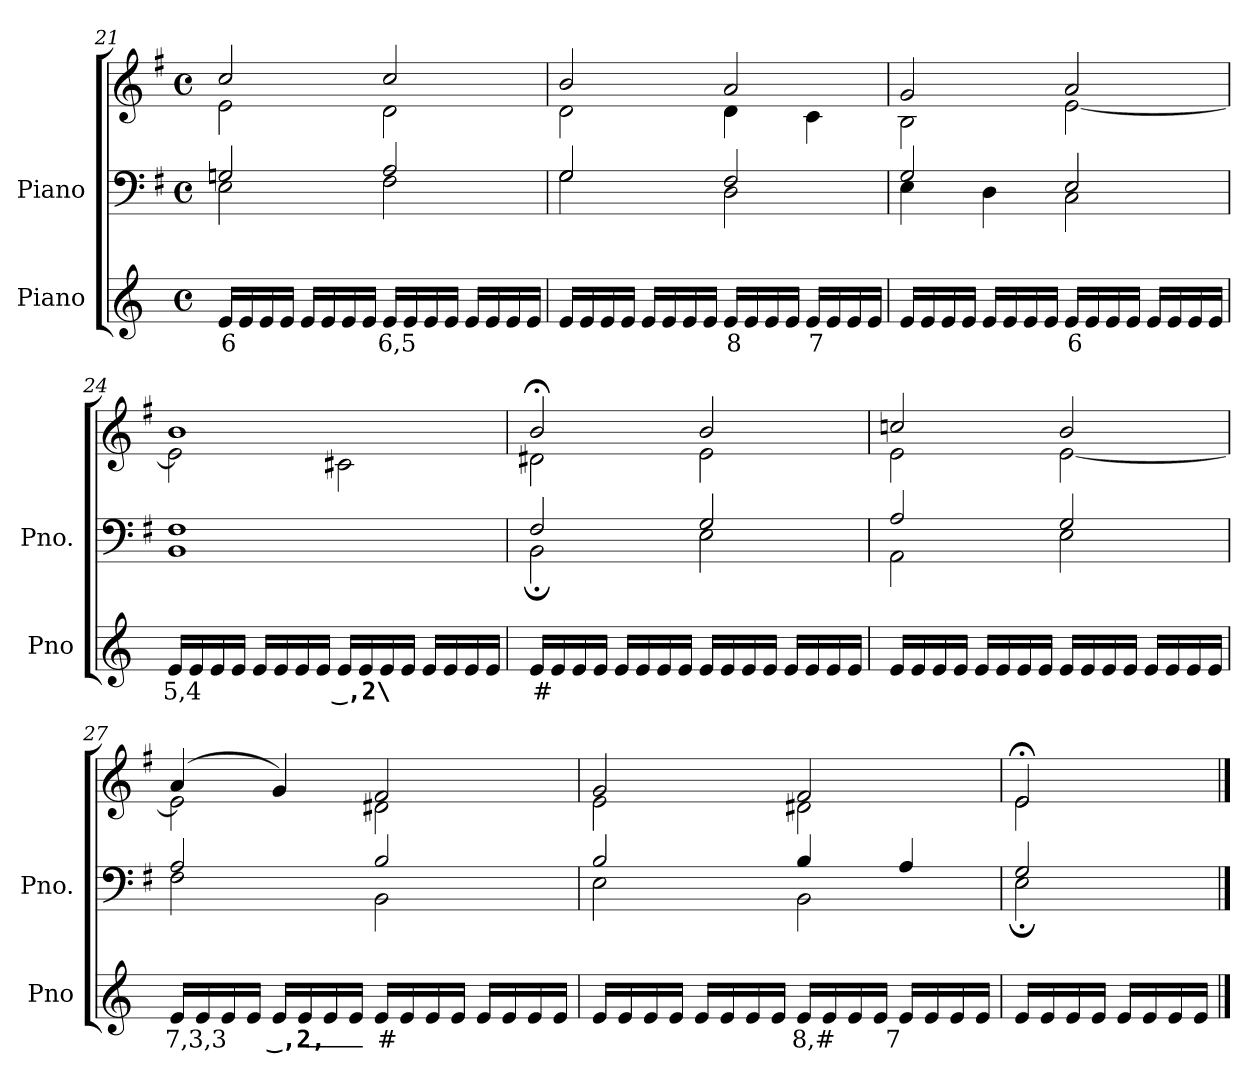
**kern	**text	**kern	**kern
*part2	*part2	*part1	*part1
*staff3	*staff3	*staff2	*staff1
*I"Piano	*	*I"Piano	*
*I'Pno	*	*I'Pno.	*
*clefG2	*	*clefF4	*clefG2
*k[]	*	*k[f#]	*k[f#]
*M4/4	*	*M4/4	*M4/4
*met(c)	*	*met(c)	*met(c)
=21	=21	=21	=21
!	!LO:LY:b	!	!
*	*	*^	*^
16e/LL	6	2Gn/	2E\	2cc/	2e\
16e/	.	.	.	.	.
16e/	.	.	.	.	.
16e/JJ	.	.	.	.	.
16e/LL	.	.	.	.	.
16e/	.	.	.	.	.
16e/	.	.	.	.	.
16e/JJ	.	.	.	.	.
!	!LO:LY:b	!	!	!	!
16e/LL	6,5	2A/	2F#\	2cc/	2d\
16e/	.	.	.	.	.
16e/	.	.	.	.	.
16e/JJ	.	.	.	.	.
16e/LL	.	.	.	.	.
16e/	.	.	.	.	.
16e/	.	.	.	.	.
16e/JJ	.	.	.	.	.
=22	=22	=22	=22	=22	=22
16e/LL	.	2G/	2G\	2b/	2d\
16e/	.	.	.	.	.
16e/	.	.	.	.	.
16e/JJ	.	.	.	.	.
16e/LL	.	.	.	.	.
16e/	.	.	.	.	.
16e/	.	.	.	.	.
16e/JJ	.	.	.	.	.
!	!LO:LY:b	!	!	!	!
16e/LL	8	2F#/	2D\	2a/	4d\
16e/	.	.	.	.	.
16e/	.	.	.	.	.
16e/JJ	.	.	.	.	.
!	!LO:LY:b	!	!	!	!
16e/LL	7	.	.	.	4c\
16e/	.	.	.	.	.
16e/	.	.	.	.	.
16e/JJ	.	.	.	.	.
=23	=23	=23	=23	=23	=23
16e/LL	.	2G/	4E\	2g/	2B\
16e/	.	.	.	.	.
16e/	.	.	.	.	.
16e/JJ	.	.	.	.	.
!	!LO:LY:b	!	!	!	!
16e/LL	_	.	4D\	.	.
16e/	.	.	.	.	.
16e/	.	.	.	.	.
16e/JJ	.	.	.	.	.
!	!LO:LY:b	!	!	!	!
16e/LL	6	2E/	2C\	2a/	[2e\
16e/	.	.	.	.	.
16e/	.	.	.	.	.
16e/JJ	.	.	.	.	.
16e/LL	.	.	.	.	.
16e/	.	.	.	.	.
16e/	.	.	.	.	.
16e/JJ	.	.	.	.	.
=24	=24	=24	=24	=24	=24
!	!LO:LY:b	!	!	!	!
16e/LL	5,4	1F#	1BB	1b	2e\]
16e/	.	.	.	.	.
16e/	.	.	.	.	.
16e/JJ	.	.	.	.	.
16e/LL	.	.	.	.	.
16e/	.	.	.	.	.
16e/	.	.	.	.	.
16e/JJ	.	.	.	.	.
!	!LO:LY:b	!	!	!	!
16e/LL	_,2\	.	.	.	2c#X\
16e/	.	.	.	.	.
16e/	.	.	.	.	.
16e/JJ	.	.	.	.	.
16e/LL	.	.	.	.	.
16e/	.	.	.	.	.
16e/	.	.	.	.	.
16e/JJ	.	.	.	.	.
=25	=25	=25	=25	=25	=25
!	!LO:LY:b	!	!	!	!
16e/LL	#	2F#/	2BB;\	2b;</	2d#X\
16e/	.	.	.	.	.
16e/	.	.	.	.	.
16e/JJ	.	.	.	.	.
16e/LL	.	.	.	.	.
16e/	.	.	.	.	.
16e/	.	.	.	.	.
16e/JJ	.	.	.	.	.
16e/LL	.	2G/	2E\	2b/	2e\
16e/	.	.	.	.	.
16e/	.	.	.	.	.
16e/JJ	.	.	.	.	.
16e/LL	.	.	.	.	.
16e/	.	.	.	.	.
16e/	.	.	.	.	.
16e/JJ	.	.	.	.	.
=26	=26	=26	=26	=26	=26
16e/LL	.	2A/	2AA\	2ccn/	2e\
16e/	.	.	.	.	.
16e/	.	.	.	.	.
16e/JJ	.	.	.	.	.
16e/LL	.	.	.	.	.
16e/	.	.	.	.	.
16e/	.	.	.	.	.
16e/JJ	.	.	.	.	.
16e/LL	.	2G/	2E\	2b/	[2e\
16e/	.	.	.	.	.
16e/	.	.	.	.	.
16e/JJ	.	.	.	.	.
16e/LL	.	.	.	.	.
16e/	.	.	.	.	.
16e/	.	.	.	.	.
16e/JJ	.	.	.	.	.
=27	=27	=27	=27	=27	=27
!	!LO:LY:b	!	!	!	!
16e/LL	7,3,3	2A/	2F#\	(>4a/	2e\]
16e/	.	.	.	.	.
16e/	.	.	.	.	.
16e/JJ	.	.	.	.	.
!	!LO:LY:b	!	!	!	!
16e/LL	_,2,_	.	.	4g/)	.
16e/	.	.	.	.	.
16e/	.	.	.	.	.
16e/JJ	.	.	.	.	.
!	!LO:LY:b	!	!	!	!
16e/LL	#	2B/	2BB\	2f#/	2d#X\
16e/	.	.	.	.	.
16e/	.	.	.	.	.
16e/JJ	.	.	.	.	.
16e/LL	.	.	.	.	.
16e/	.	.	.	.	.
16e/	.	.	.	.	.
16e/JJ	.	.	.	.	.
=28	=28	=28	=28	=28	=28
16e/LL	.	2B/	2E\	2g/	2e\
16e/	.	.	.	.	.
16e/	.	.	.	.	.
16e/JJ	.	.	.	.	.
16e/LL	.	.	.	.	.
16e/	.	.	.	.	.
16e/	.	.	.	.	.
16e/JJ	.	.	.	.	.
!	!LO:LY:b	!	!	!	!
16e/LL	8,#	4B/	2BB\	2f#/	2d#X\
16e/	.	.	.	.	.
16e/	.	.	.	.	.
16e/JJ	.	.	.	.	.
!	!LO:LY:b	!	!	!	!
16e/LL	7	4A/	.	.	.
16e/	.	.	.	.	.
16e/	.	.	.	.	.
16e/JJ	.	.	.	.	.
=29	=29	=29	=29	=29	=29
16e/LL	.	2G/	2E;\	2e;</	2e\
16e/	.	.	.	.	.
16e/	.	.	.	.	.
16e/JJ	.	.	.	.	.
16e/LL	.	.	.	.	.
16e/	.	.	.	.	.
16e/	.	.	.	.	.
16e/JJ	.	.	.	.	.
*	*	*v	*v	*	*
*	*	*	*v	*v
==	==	==	==
*-	*-	*-	*-
